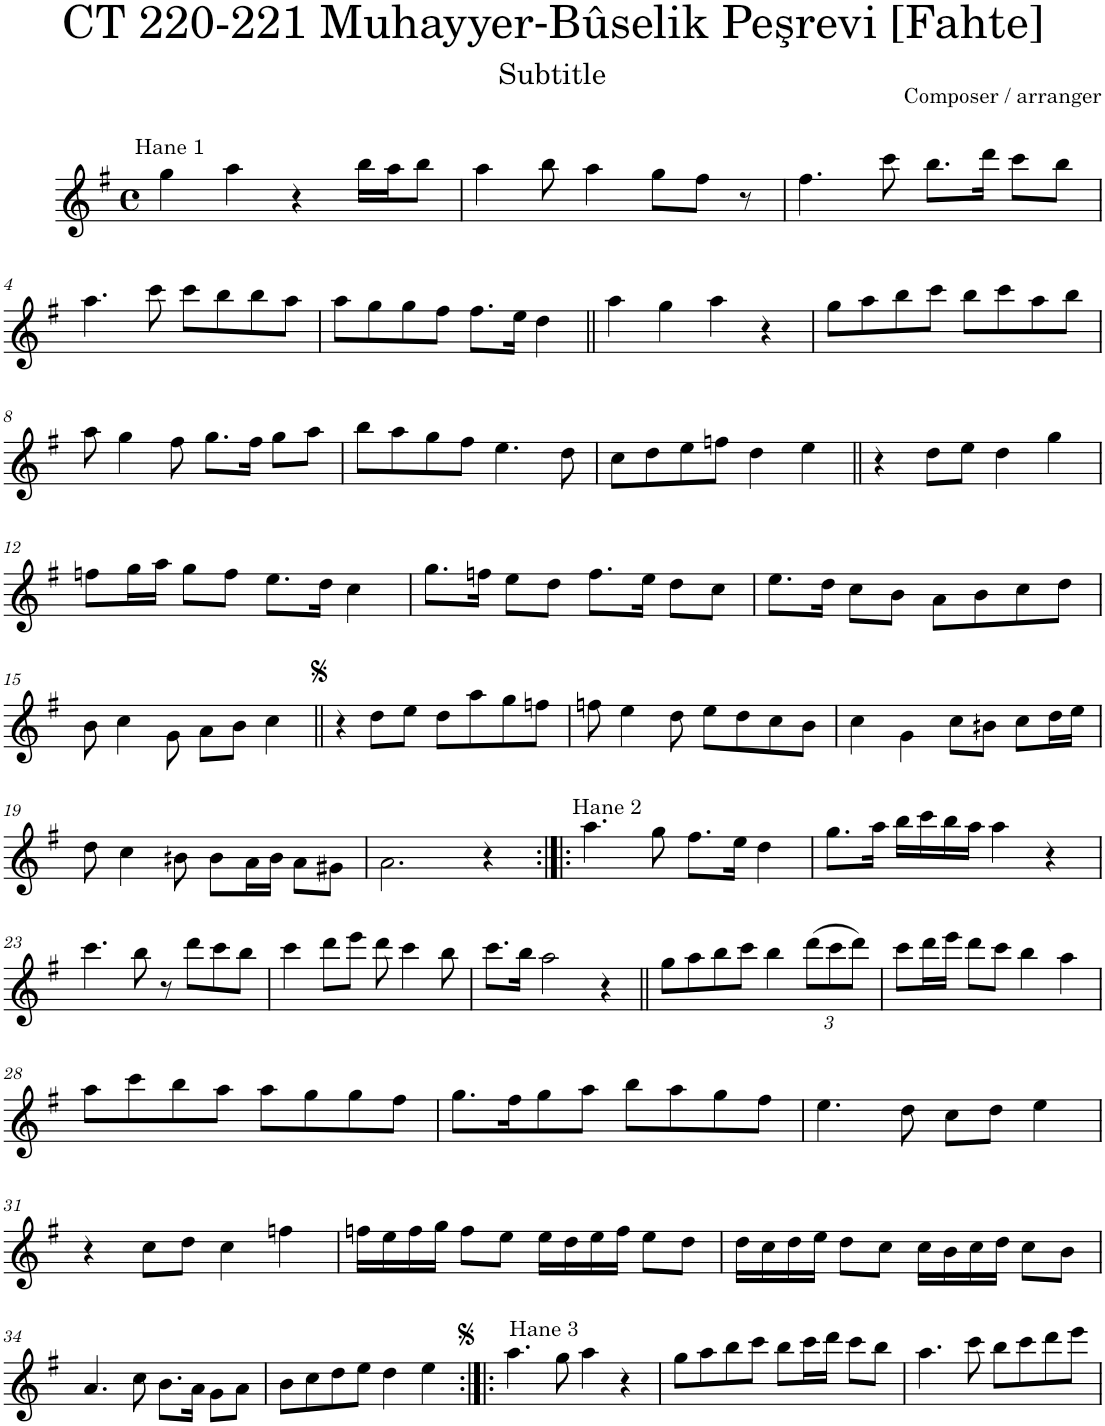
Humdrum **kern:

**kern
*part1
*staff1
*I"Voice
*I'Vo.
*clefG2
*k[f#]
*M4/4
*met(c)
=1
!LO:TX:a:t=Hane 1
4gg\
4aa\
4r
16bb\LL
16aa\J
8bb\J
=2
4aa\
8bb\
4aa\
8gg\L
8ff#\J
8r
=3
4.ff#\
8ccc\
8.bb\L
16ddd\Jk
8ccc\L
8bb\J
!!LO:LB:g=z
=4
4.aa\
8ccc\
8ccc\L
8bb\
8bb\
8aa\J
=5
8aa\L
8gg\
8gg\
8ff#\J
8.ff#\L
16ee\Jk
4dd\
=6||
4aa\
4gg\
4aa\
4r
=7
8gg\L
8aa\
8bb\
8ccc\J
8bb\L
8ccc\
8aa\
8bb\J
!!LO:LB:g=z
=8
8aa\
4gg\
8ff#\
8.gg\L
16ff#\Jk
8gg\L
8aa\J
=9
8bb\L
8aa\
8gg\
8ff#\J
4.ee\
8dd\
=10
8cc\L
8dd\
8ee\
8ffn\J
4dd\
4ee\
=11||
4r
8dd\L
8ee\J
4dd\
4gg\
!!LO:LB:g=z
=12
8ffn\L
16gg\L
16aa\JJ
8gg\L
8ff\J
8.ee\L
16dd\Jk
4cc\
=13
8.gg\L
16ffn\Jk
8ee\L
8dd\J
8.ff\L
16ee\Jk
8dd\L
8cc\J
=14
8.ee\L
16dd\Jk
8cc\L
8b\J
8a\L
8b\
8cc\
8dd\J
!!LO:LB:g=z
=15
8b\
4cc\
8g\
8a\L
8b\J
4cc\
=16||
4r
8dd\L
8ee\J
8dd\L
8aa\
8gg\
8ffn\J
=17
8ffn\
4ee\
8dd\
8ee\L
8dd\
8cc\
8b\J
=18
4cc\
4g\
8cc\L
8bn\J
8cc\L
16dd\L
16ee\JJ
!!LO:LB:g=z
=19
8dd\
4cc\
8bn\
8b\L
16a\L
16b\JJ
8a\L
8g#X\J
=20
2.a\
4r
=21:|!|:
!LO:TX:a:t=Hane 2
4.aa\
8gg\
8.ff#\L
16ee\Jk
4dd\
=22
8.gg\L
16aa\Jk
16bb\LL
16ccc\
16bb\
16aa\JJ
4aa\
4r
!!LO:LB:g=z
=23
4.ccc\
8bb\
8r
8ddd\L
8ccc\
8bb\J
=24
4ccc\
8ddd\L
8eee\J
8ddd\
4ccc\
8bb\
=25
8.ccc\L
16bb\Jk
2aa\
4r
=26||
8gg\L
8aa\
8bb\
8ccc\J
4bb\
*Xbrackettup
(12ddd\L
12ccc\
12ddd\J)
=27
8ccc\L
16ddd\L
16eee\JJ
8ddd\L
8ccc\J
4bb\
4aa\
!!LO:LB:g=z
=28
8aa\L
8ccc\
8bb\
8aa\J
8aa\L
8gg\
8gg\
8ff#\J
=29
8.gg\L
16ff#\K
8gg\
8aa\J
8bb\L
8aa\
8gg\
8ff#\J
=30
4.ee\
8dd\
8cc\L
8dd\J
4ee\
!!LO:LB:g=z
=31
4r
8cc\L
8dd\J
4cc\
4ffn\
=32
16ffn\LL
16ee\
16ff\
16gg\JJ
8ff\L
8ee\J
16ee\LL
16dd\
16ee\
16ff\JJ
8ee\L
8dd\J
=33
16dd\LL
16cc\
16dd\
16ee\JJ
8dd\L
8cc\J
16cc\LL
16b\
16cc\
16dd\JJ
8cc\L
8b\J
!!LO:LB:g=z
=34
4.a/
8cc\
8.b\L
16a\Jk
8g\L
8a\J
=35
8b\L
8cc\
8dd\
8ee\J
4dd\
4ee\
=36:|!|:
!LO:TX:a:t=Hane 3
4.aa\
8gg\
4aa\
4r
=37
8gg\L
8aa\
8bb\
8ccc\J
8bb\L
16ccc\L
16ddd\JJ
8ccc\L
8bb\J
=38
4.aa\
8ccc\
8bb\L
8ccc\
8ddd\
8eee\J
=
*-
